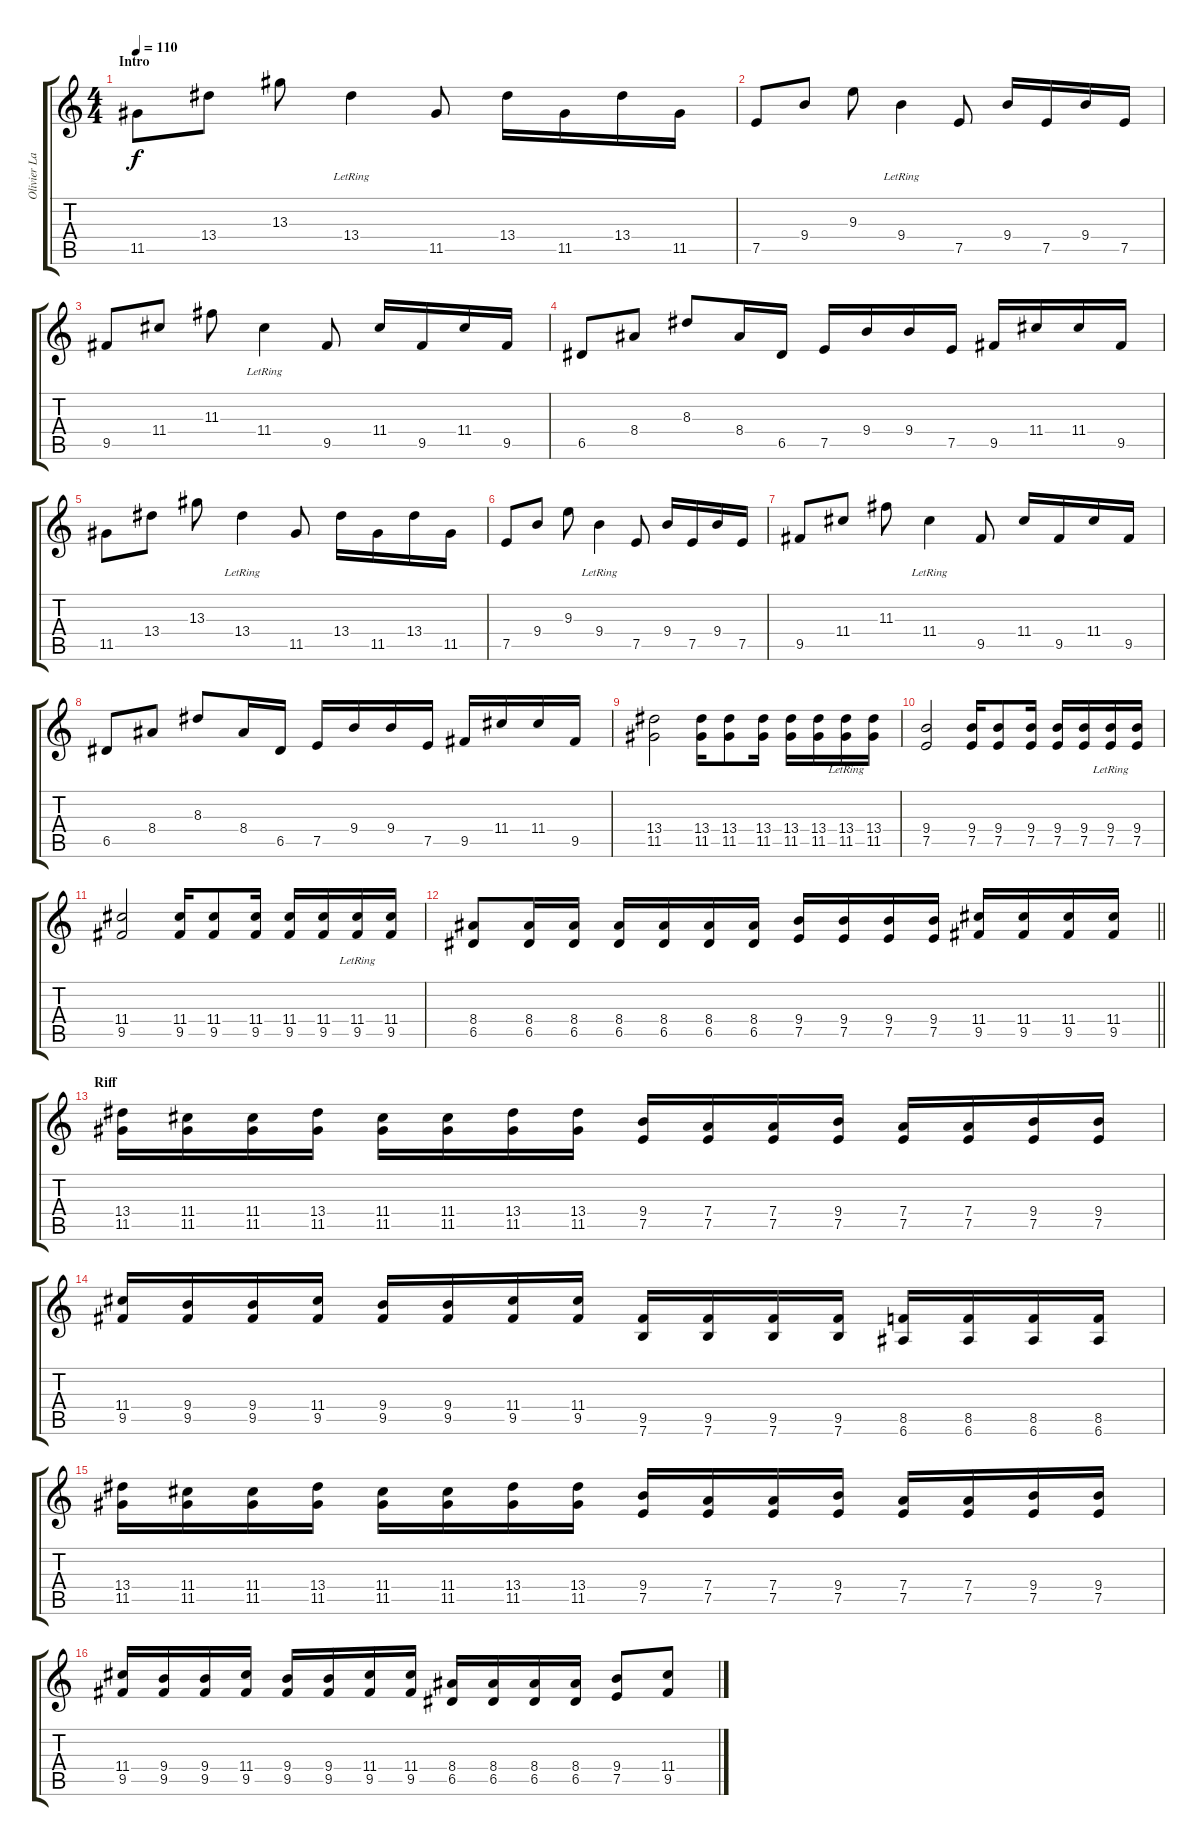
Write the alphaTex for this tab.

\track ("Olivier Lavoie" "Olivier La") {instrument overdrivenguitar}
\staff {score tabs}
\tuning (E4 B3 G3 D3 A2 E2) {hide}
\ts (4 4)
\section ("" "Intro")
\tempo 110
\clef g2
\ks c
11.5.8{dy f instrument electricguitarclean} 13.4.8 13.3.8 13.4{lr}.4 11.5.8 13.4.16 11.5.16 13.4.16 11.5.16 |
7.5.8 9.4.8 9.3.8 9.4{lr}.4 7.5.8 9.4.16 7.5.16 9.4.16 7.5.16 |
9.5.8 11.4.8 11.3.8 11.4{lr}.4 9.5.8 11.4.16 9.5.16 11.4.16 9.5.16 |
6.5.8 8.4.8 8.3.8 8.4.16 6.5.16 7.5.16 9.4.16 9.4.16 7.5.16 9.5.16 11.4.16 11.4.16 9.5.16 |
11.5.8 13.4.8 13.3.8 13.4{lr}.4 11.5.8 13.4.16 11.5.16 13.4.16 11.5.16 |
7.5.8 9.4.8 9.3.8 9.4{lr}.4 7.5.8 9.4.16 7.5.16 9.4.16 7.5.16 |
9.5.8 11.4.8 11.3.8 11.4{lr}.4 9.5.8 11.4.16 9.5.16 11.4.16 9.5.16 |
6.5.8 8.4.8 8.3.8 8.4.16 6.5.16 7.5.16 9.4.16 9.4.16 7.5.16 9.5.16 11.4.16 11.4.16 9.5.16 |
(13.4 11.5).2{instrument overdrivenguitar} (13.4 11.5).16 (13.4 11.5).8 (13.4 11.5).16 (13.4 11.5).16 (13.4 11.5).16 (13.4{lr} 11.5{lr}).16 (13.4 11.5).16 |
(9.4 7.5).2 (9.4 7.5).16 (9.4 7.5).8 (9.4 7.5).16 (9.4 7.5).16 (9.4 7.5).16 (9.4{lr} 7.5{lr}).16 (9.4 7.5).16 |
(11.4 9.5).2 (11.4 9.5).16 (11.4 9.5).8 (11.4 9.5).16 (11.4 9.5).16 (11.4 9.5).16 (11.4{lr} 9.5{lr}).16 (11.4 9.5).16 |
\barLineRight lightlight
(8.4 6.5).8 (8.4 6.5).16 (8.4 6.5).16 (8.4 6.5).16 (8.4 6.5).16 (8.4 6.5).16 (8.4 6.5).16 (9.4 7.5).16 (9.4 7.5).16 (9.4 7.5).16 (9.4 7.5).16 (11.4 9.5).16 (11.4 9.5).16 (11.4 9.5).16 (11.4 9.5).16 |
\section ("" "Riff")
(13.4 11.5).16 (11.4 11.5).16 (11.4 11.5).16 (13.4 11.5).16 (11.4 11.5).16 (11.4 11.5).16 (13.4 11.5).16 (13.4 11.5).16 (9.4 7.5).16 (7.4 7.5).16 (7.4 7.5).16 (9.4 7.5).16 (7.4 7.5).16 (7.4 7.5).16 (9.4 7.5).16 (9.4 7.5).16 |
(11.4 9.5).16 (9.4 9.5).16 (9.4 9.5).16 (11.4 9.5).16 (9.4 9.5).16 (9.4 9.5).16 (11.4 9.5).16 (11.4 9.5).16 (9.5 7.6).16 (9.5 7.6).16 (9.5 7.6).16 (9.5 7.6).16 (8.5 6.6).16 (8.5 6.6).16 (8.5 6.6).16 (8.5 6.6).16 |
(13.4 11.5).16 (11.4 11.5).16 (11.4 11.5).16 (13.4 11.5).16 (11.4 11.5).16 (11.4 11.5).16 (13.4 11.5).16 (13.4 11.5).16 (9.4 7.5).16 (7.4 7.5).16 (7.4 7.5).16 (9.4 7.5).16 (7.4 7.5).16 (7.4 7.5).16 (9.4 7.5).16 (9.4 7.5).16 |
(11.4 9.5).16 (9.4 9.5).16 (9.4 9.5).16 (11.4 9.5).16 (9.4 9.5).16 (9.4 9.5).16 (11.4 9.5).16 (11.4 9.5).16 (8.4 6.5).16 (8.4 6.5).16 (8.4 6.5).16 (8.4 6.5).16 (9.4 7.5).8 (11.4 9.5).8
